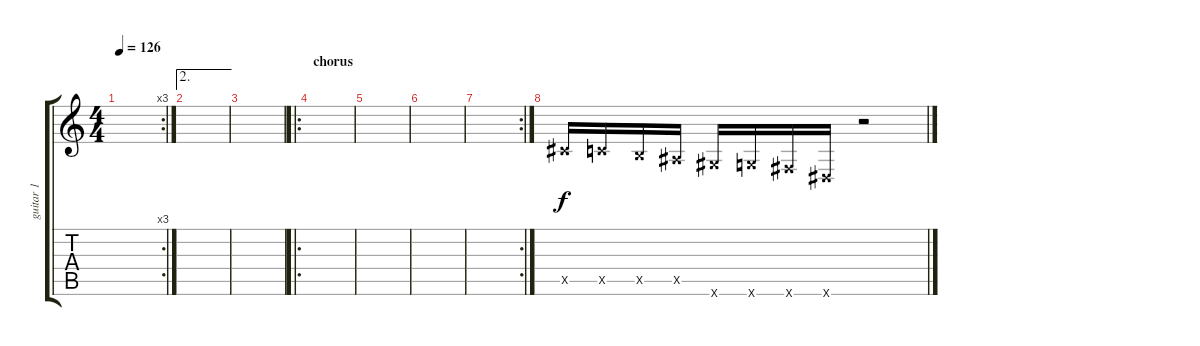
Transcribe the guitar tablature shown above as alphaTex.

\track ("guitar 1" "guitar 1") {instrument distortionguitar}
\staff {score tabs}
\tuning (Eb4 Bb3 Gb3 Db3 Ab2 Eb2) {hide}
\rc 3
\ts (4 4)
\tempo 126
\clef g2
\ks c
|
\ae 2
|
|
\ro
\section ("" "chorus")
|
|
|
\rc 2
|
5.5{x}.16 4.5{x}.16 3.5{x}.16 2.5{x}.16 5.6{x}.16 4.6{x}.16 3.6{x}.16 0.6{x}.16 r.2
